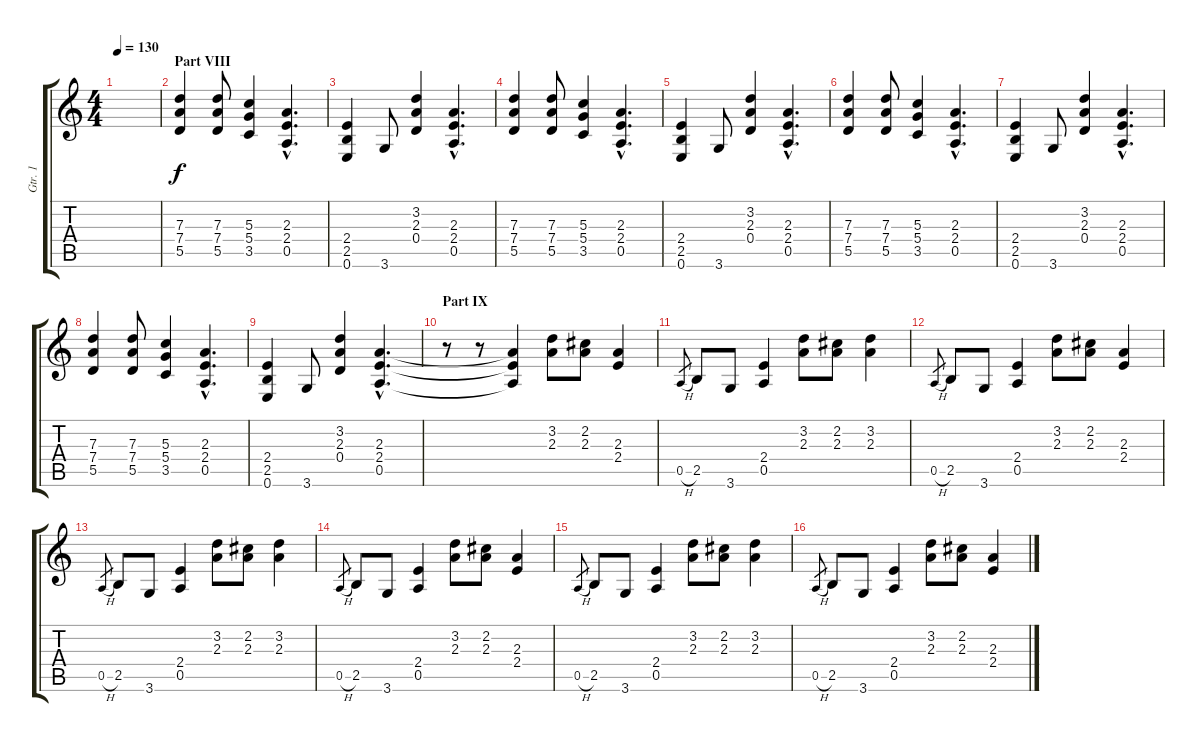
\track ("Gtr. 1" "Gtr. 1") {instrument overdrivenguitar}
\staff {score tabs}
\tuning (E4 B3 G3 D3 A2 E2) {hide}
\ts (4 4)
\tempo 130
\clef g2
\ks c
|
\section ("" "Part VIII")
(7.3 7.4 5.5).4 (7.3 7.4 5.5).8 (5.3 5.4 3.5).4 (2.3{hac} 2.4{hac} 0.5{hac}).4{d} |
(2.4 2.5 0.6).4 3.6.8 (3.2 2.3 0.4).4 (2.3{hac} 2.4{hac} 0.5{hac}).4{d} |
(7.3 7.4 5.5).4 (7.3 7.4 5.5).8 (5.3 5.4 3.5).4 (2.3{hac} 2.4{hac} 0.5{hac}).4{d} |
(2.4 2.5 0.6).4 3.6.8 (3.2 2.3 0.4).4 (2.3{hac} 2.4{hac} 0.5{hac}).4{d} |
(7.3 7.4 5.5).4 (7.3 7.4 5.5).8 (5.3 5.4 3.5).4 (2.3{hac} 2.4{hac} 0.5{hac}).4{d} |
(2.4 2.5 0.6).4 3.6.8 (3.2 2.3 0.4).4 (2.3{hac} 2.4{hac} 0.5{hac}).4{d} |
(7.3 7.4 5.5).4 (7.3 7.4 5.5).8 (5.3 5.4 3.5).4 (2.3{hac} 2.4{hac} 0.5{hac}).4{d} |
(2.4 2.5 0.6).4 3.6.8 (3.2 2.3 0.4).4 (2.3{hac} 2.4{hac} 0.5{hac}).4{d} |
\section ("" "Part IX")
r.8 r.8 (2.3{t} 2.4{t} 0.5{t}).4 (3.2 2.3).8 (2.2 2.3).8 (2.3 2.4).4 |
0.5{h}.8{gr} 2.5.8 3.6.8 (2.4 0.5).4 (3.2 2.3).8 (2.2 2.3).8 (3.2 2.3).4 |
0.5{h}.8{gr} 2.5.8 3.6.8 (2.4 0.5).4 (3.2 2.3).8 (2.2 2.3).8 (2.3 2.4).4 |
0.5{h}.8{gr} 2.5.8 3.6.8 (2.4 0.5).4 (3.2 2.3).8 (2.2 2.3).8 (3.2 2.3).4 |
0.5{h}.8{gr} 2.5.8 3.6.8 (2.4 0.5).4 (3.2 2.3).8 (2.2 2.3).8 (2.3 2.4).4 |
0.5{h}.8{gr} 2.5.8 3.6.8 (2.4 0.5).4 (3.2 2.3).8 (2.2 2.3).8 (3.2 2.3).4 |
0.5{h}.8{gr} 2.5.8 3.6.8 (2.4 0.5).4 (3.2 2.3).8 (2.2 2.3).8 (2.3 2.4).4
